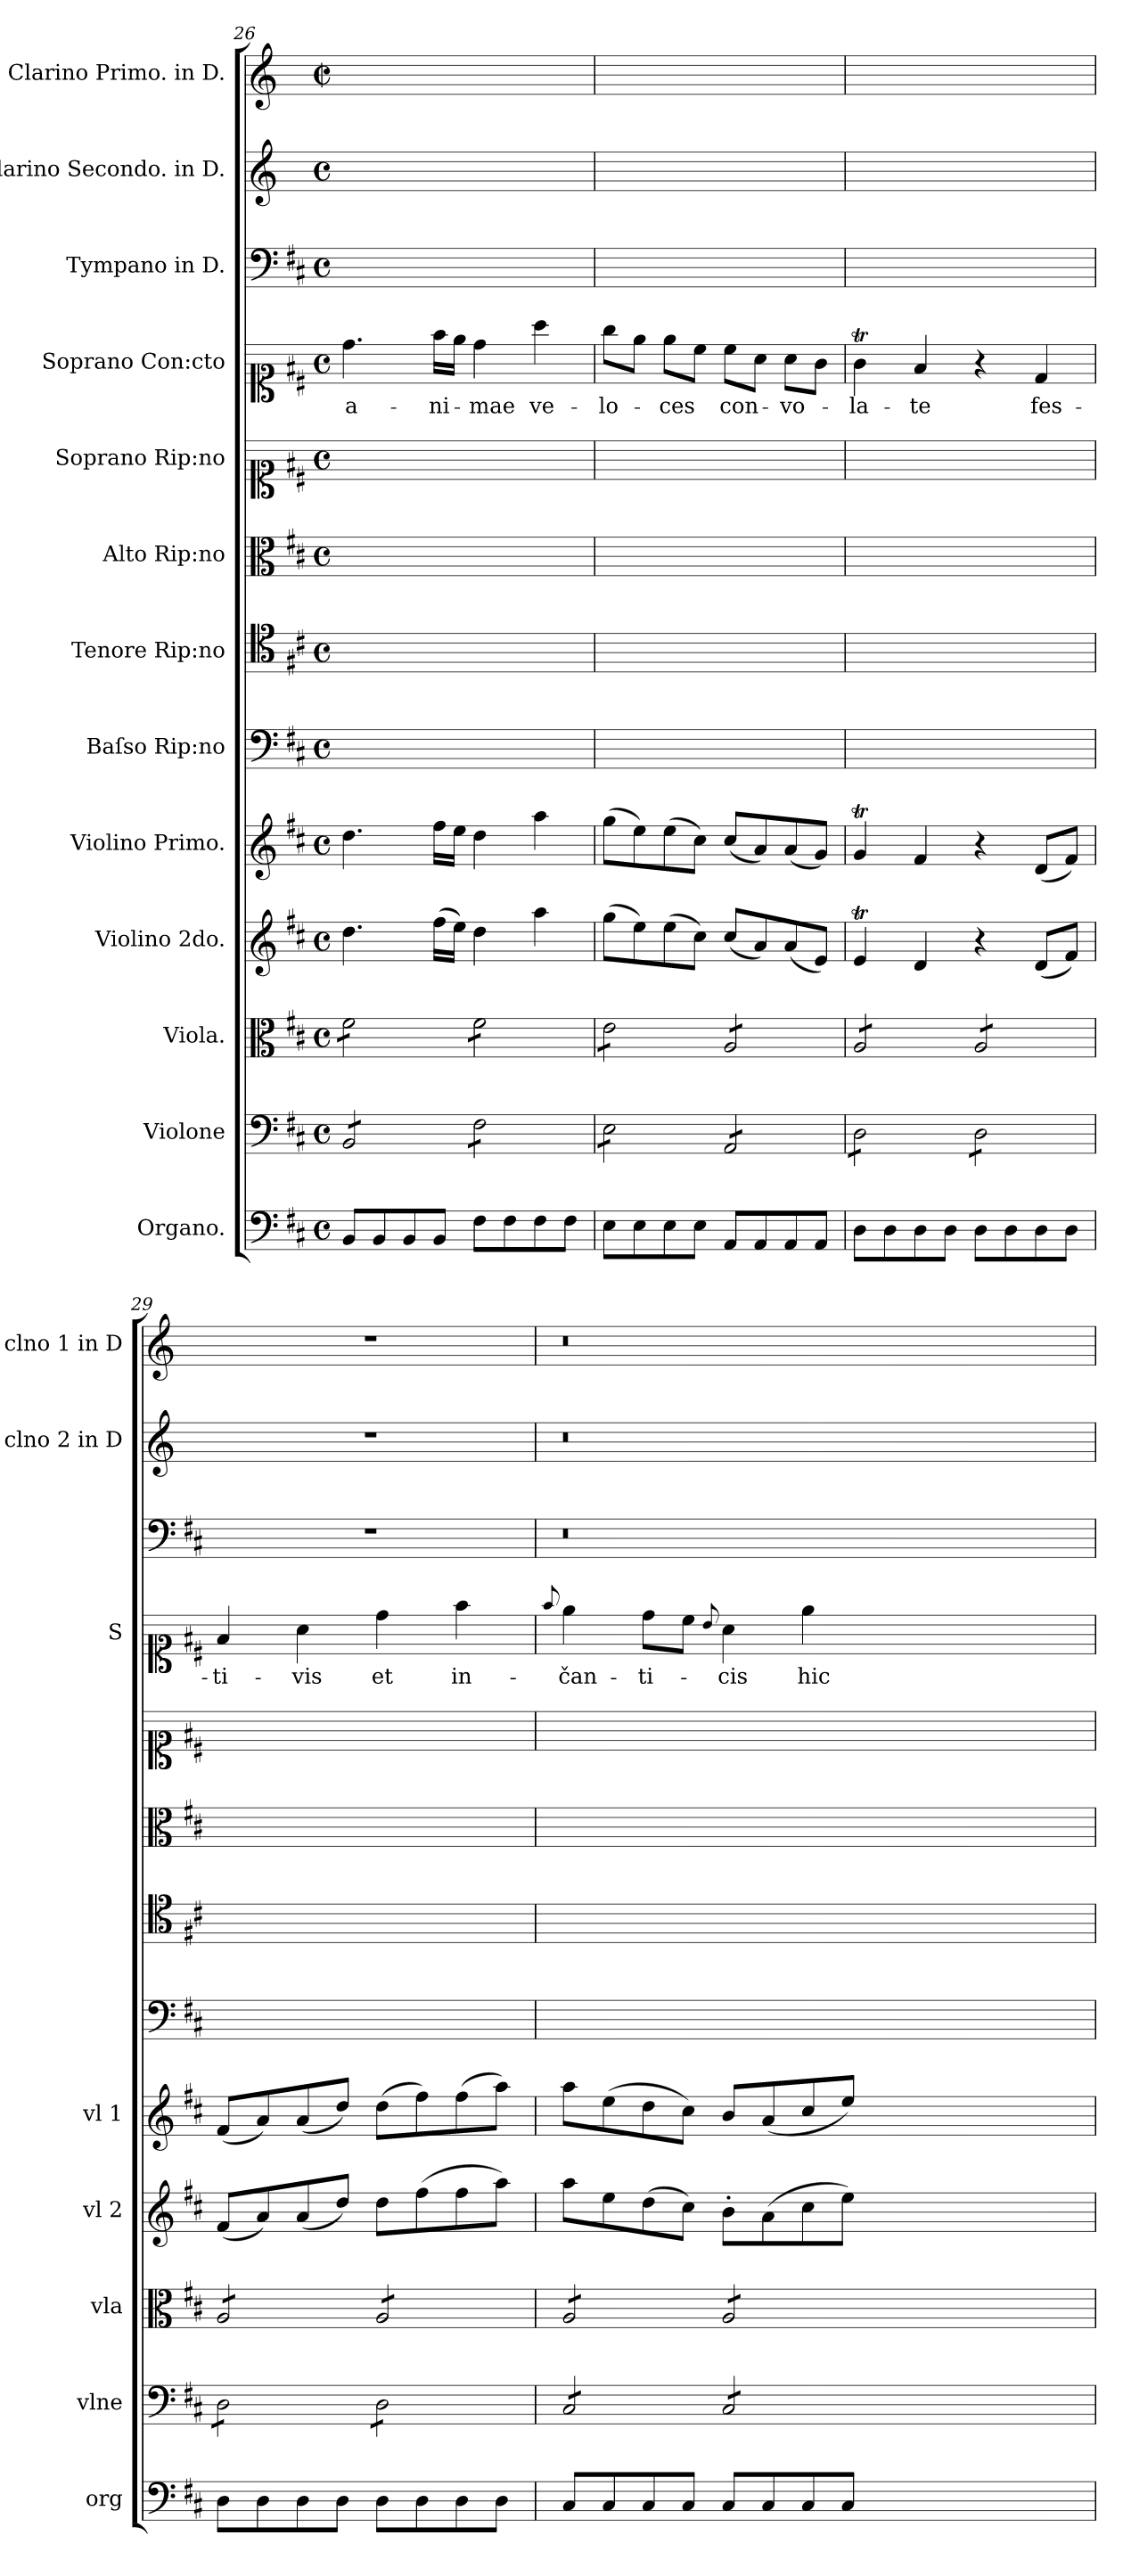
**kern	**kern	**kern	**kern	**kern	**kern	**kern	**kern	**kern	**kern	**text	**kern	**kern	**kern
*part13	*part12	*part11	*part10	*part9	*part8	*part7	*part6	*part5	*part4	*part4	*part3	*part2	*part1
*staff13	*staff12	*staff11	*staff10	*staff9	*staff8	*staff7	*staff6	*staff5	*staff4	*staff4	*staff3	*staff2	*staff1
*I"Organo.	*I"Violone	*I"Viola.	*I"Violino 2do.	*I"Violino Primo.	*I"Baſso Rip:no	*I"Tenore Rip:no	*I"Alto Rip:no	*I"Soprano Rip:no	*I"Soprano Con:cto	*	*I"Tympano in D.	*I"Clarino Secondo. in D.	*I"Clarino Primo. in D.
*I'org	*I'vlne	*I'vla	*I'vl 2	*I'vl 1	*	*	*	*	*I'S	*	*	*I'clno 2 in D	*I'clno 1 in D
*clefF4	*clefF4	*clefC3	*clefG2	*clefG2	*clefF4	*clefC4	*clefC3	*clefC1	*clefC1	*	*clefF4	*clefG2	*clefG2
*	*	*	*	*	*	*	*	*	*	*	*ITrd-1c-1	*ITrd-1c-2	*ITrd-1c-2
*k[f#c#]	*k[f#c#]	*k[f#c#]	*k[f#c#]	*k[f#c#]	*k[f#c#]	*k[f#c#]	*k[f#c#]	*k[f#c#]	*k[f#c#]	*	*k[b-e-a-]	*k[f#c#]	*k[f#c#]
*M4/4	*M4/4	*M4/4	*M4/4	*M4/4	*M4/4	*M4/4	*M4/4	*M4/4	*M4/4	*	*M4/4	*M4/4	*M4/4
*met(c)	*met(c)	*met(c)	*met(c)	*met(c)	*met(c)	*met(c)	*met(c)	*met(c)	*met(c)	*	*met(c)	*met(c)	*met(c|)
=26	=26	=26	=26	=26	=26	=26	=26	=26	=26	=26	=26	=26	=26
*	*tremolo	*	*	*	*	*	*	*	*	*	*	*	*
*	*	*tremolo	*	*	*	*	*	*	*	*	*	*	*
8BB/L	8BB/L	8f#\L	4.dd\	4.dd\	1ryy	1ryy	1ryy	1ryy	4.dd\	a-	1ryy	1ryy	1ryy
8BB/	8BB/	8f#\	.	.	.	.	.	.	.	.	.	.	.
8BB/	8BB/	8f#\	.	.	.	.	.	.	.	.	.	.	.
8BB/J	8BB/J	8f#\J	(16ff#\LL	16ff#\LL	.	.	.	.	16ff#\LL	-ni-	.	.	.
.	.	.	16ee\JJ)	16ee\JJ	.	.	.	.	16ee\JJ	.	.	.	.
8F#\L	8F#\L	8f#\L	4dd\	4dd\	.	.	.	.	4dd\	-mae	.	.	.
8F#\	8F#\	8f#\	.	.	.	.	.	.	.	.	.	.	.
8F#\	8F#\	8f#\	4aa\	4aa\	.	.	.	.	4aa\	ve-	.	.	.
8F#\J	8F#\J	8f#\J	.	.	.	.	.	.	.	.	.	.	.
=27	=27	=27	=27	=27	=27	=27	=27	=27	=27	=27	=27	=27	=27
8E\L	8E\L	8e\L	(8gg\L	(8gg\L	1ryy	1ryy	1ryy	1ryy	8gg\L	-lo-	1ryy	1ryy	1ryy
8E\	8E\	8e\	8ee\)	8ee\)	.	.	.	.	8ee\J	.	.	.	.
8E\	8E\	8e\	(8ee\	(8ee\	.	.	.	.	8ee\L	-ces	.	.	.
8E\J	8E\J	8e\J	8cc#\J)	8cc#\J)	.	.	.	.	8cc#\J	.	.	.	.
8AA/L	8AA/L	8A/L	(8cc#/L	(8cc#/L	.	.	.	.	8cc#\L	con-	.	.	.
8AA/	8AA/	8A/	8a/)	8a/)	.	.	.	.	8a\J	.	.	.	.
8AA/	8AA/	8A/	(8a/	(8a/	.	.	.	.	8a\L	-vo-	.	.	.
8AA/J	8AA/J	8A/J	8e/J)	8g/J)	.	.	.	.	8g\J	.	.	.	.
=28	=28	=28	=28	=28	=28	=28	=28	=28	=28	=28	=28	=28	=28
8D\L	8D\L	8A/L	4eT/	4gT/	1ryy	1ryy	1ryy	1ryy	4gT\	-la-	1ryy	1ryy	1ryy
8D\	8D\	8A/	.	.	.	.	.	.	.	.	.	.	.
8D\	8D\	8A/	4d/	4f#/	.	.	.	.	4f#/	-te	.	.	.
8D\J	8D\J	8A/J	.	.	.	.	.	.	.	.	.	.	.
8D\L	8D\L	8A/L	4r	4r	.	.	.	.	4r	.	.	.	.
8D\	8D\	8A/	.	.	.	.	.	.	.	.	.	.	.
8D\	8D\	8A/	(8d/L	(8d/L	.	.	.	.	4d/	fes-	.	.	.
8D\J	8D\J	8A/J	8f#/J)	8f#/J)	.	.	.	.	.	.	.	.	.
=29	=29	=29	=29	=29	=29	=29	=29	=29	=29	=29	=29	=29	=29
8D\L	8D\L	8A/L	(8f#/L	(8f#/L	1ryy	1ryy	1ryy	1ryy	4f#/	-ti-	1r	1r	1r
8D\	8D\	8A/	8a/)	8a/)	.	.	.	.	.	.	.	.	.
8D\	8D\	8A/	(8a/	(8a/	.	.	.	.	4a\	-vis	.	.	.
8D\J	8D\J	8A/J	8dd/J)	8dd/J)	.	.	.	.	.	.	.	.	.
8D\L	8D\L	8A/L	8dd\L	(8dd\L	.	.	.	.	4dd\	et	.	.	.
8D\	8D\	8A/	(8ff#\	8ff#\)	.	.	.	.	.	.	.	.	.
8D\	8D\	8A/	8ff#\	(8ff#\	.	.	.	.	4ff#\	in-	.	.	.
8D\J	8D\J	8A/J	8aa\J)	8aa\J)	.	.	.	.	.	.	.	.	.
=30	=30	=30	=30	=30	=30	=30	=30	=30	=30	=30	=30	=30	=30
.	.	.	.	.	.	.	.	.	8qqff#/	.	.	.	.
8C#/L	8C#/L	8A/L	8aa\L	8aa\L	1ryy	1ryy	1ryy	1ryy	4ee\	-čan-	0.r	0.r	0.r
8C#/	8C#/	8A/	8ee\	(8ee\	.	.	.	.	.	.	.	.	.
8C#/	8C#/	8A/	(8dd\	8dd\	.	.	.	.	8dd\L	-ti-	.	.	.
8C#/J	8C#/J	8A/J	8cc#\J)	8cc#\J)	.	.	.	.	8cc#\J	.	.	.	.
.	.	.	.	.	.	.	.	.	8qqb/	.	.	.	.
8C#/L	8C#/L	8A/L	8b'\L	8b/L	.	.	.	.	4a\	-cis	.	.	.
8C#/	8C#/	8A/	(8a\	(8a/	.	.	.	.	.	.	.	.	.
8C#/	8C#/	8A/	8cc#\	8cc#/	.	.	.	.	4ee\	hic	.	.	.
8C#/J	8C#/J	8A/J	8ee\J)	8ee/J)	.	.	.	.	.	.	.	.	.
*	*	*Xtremolo	*	*	*	*	*	*	*	*	*	*	*
*	*Xtremolo	*	*	*	*	*	*	*	*	*	*	*	*
0ryy	0ryy	0ryy	0ryy	0ryy	0ryy	0ryy	0ryy	0ryy	0ryy	.	.	.	.
=	=	=	=	=	=	=	=	=	=	=	=	=	=
*-	*-	*-	*-	*-	*-	*-	*-	*-	*-	*-	*-	*-	*-
